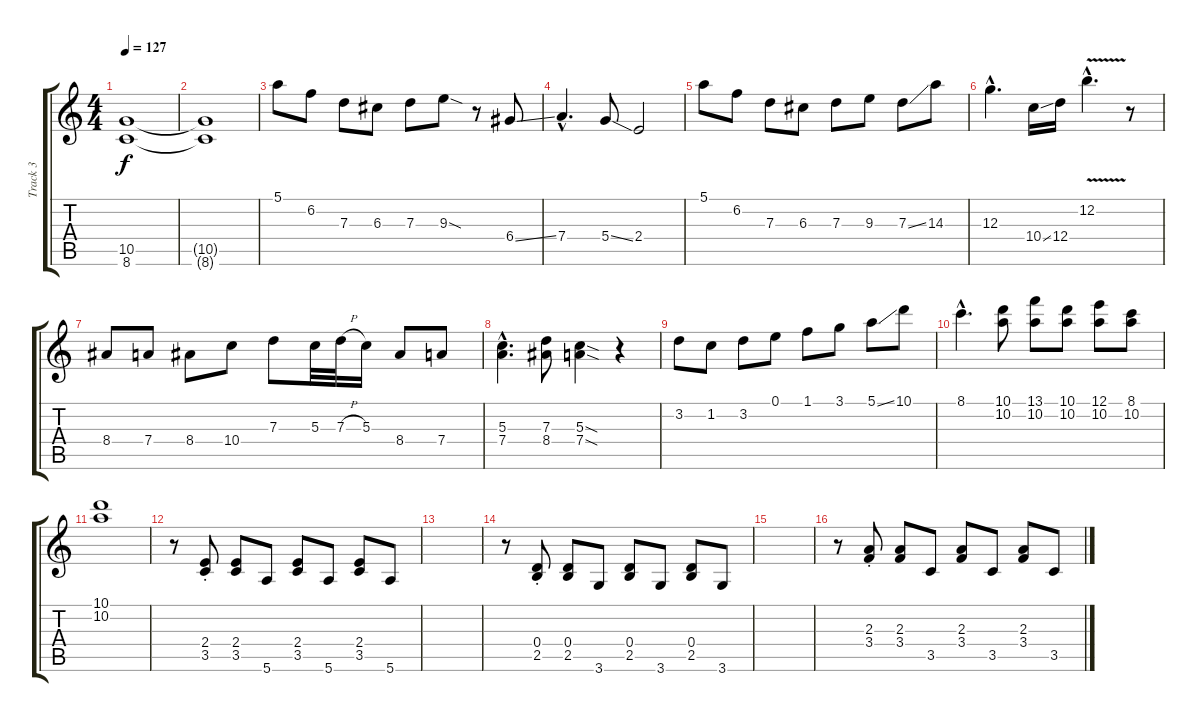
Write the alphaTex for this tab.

\track ("Track 3" "Track 3") {instrument electricguitarmuted}
\staff {score tabs}
\tuning (E4 B3 G3 D3 A2 E2) {hide}
\ts (4 4)
\tempo 127
\clef g2
\ks c
(10.5 8.6).1{dy f} |
(10.5{t} 8.6{t}).1 |
5.1.8 6.2.8 7.3.8 6.3.8 7.3.8 9.3{sod}.8 r.8 6.4{ss}.8 |
7.4{hac}.4{d} 5.4{ss}.8 2.4.2 |
5.1.8 6.2.8 7.3.8 6.3.8 7.3.8 9.3.8 7.3{ss}.8 14.3.8 |
12.3{hac}.4{d} 10.4{ss}.16 12.4.16 12.2{v hac}.4{d} r.8 |
8.4.8 7.4.8 8.4.8 10.4.8 7.3.8 5.3.32 7.3{h}.32 5.3.16 8.4.8 7.4.8 |
(5.3{hac} 7.4{hac}).4{d} (7.3 8.4).8 (5.3{sod} 7.4{sod}).4 r.4 |
3.2.8 1.2.8 3.2.8 0.1.8 1.1.8 3.1.8 5.1{ss}.8 10.1.8 |
8.1{hac}.4{d} (10.1 10.2).8 (13.1 10.2).8 (10.1 10.2).8 (12.1 10.2).8 (8.1 10.2).8 |
(10.1 10.2).1 |
r.8 (2.4{st} 3.5{st}).8 (2.4 3.5).8 5.6.8 (2.4 3.5).8 5.6.8 (2.4 3.5).8 5.6.8 |
|
r.8 (0.4{st} 2.5{st}).8 (0.4 2.5).8 3.6.8 (0.4 2.5).8 3.6.8 (0.4 2.5).8 3.6.8 |
|
r.8 (2.3{st} 3.4{st}).8 (2.3 3.4).8 3.5.8 (2.3 3.4).8 3.5.8 (2.3 3.4).8 3.5.8
